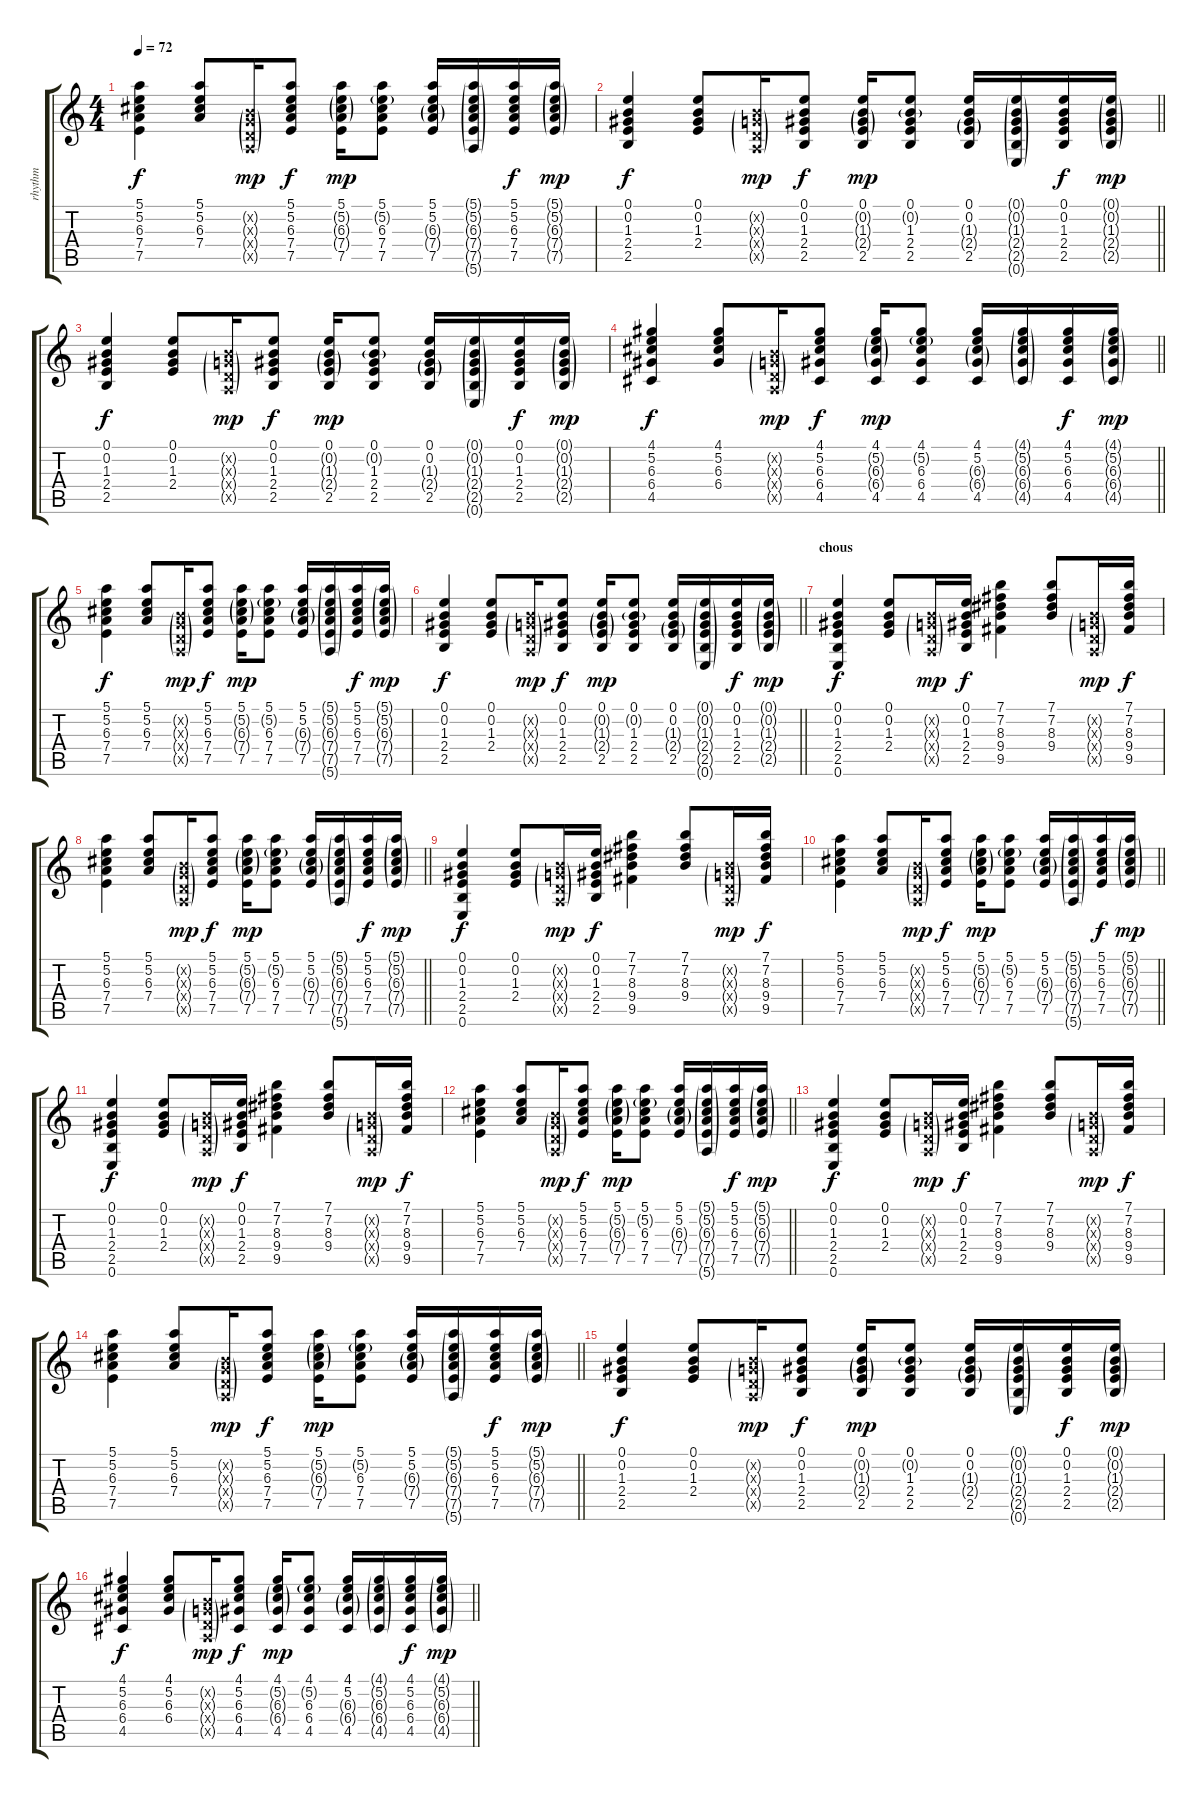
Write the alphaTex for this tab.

\track ("rhythm" "rhythm") {instrument acousticguitarsteel}
\staff {score tabs}
\tuning (E4 B3 G3 D3 A2 E2) {hide}
\ts (4 4)
\tempo 72
\clef g2
\ks c
(5.1 5.2 6.3 7.4 7.5).4{dy f} (5.1 5.2 6.3 7.4).8 (0.2{g x} 0.3{g x} 0.4{g x} 0.5{g x}).16{dy mp} (5.1 5.2 6.3 7.4 7.5).8{dy f} (5.1 5.2{g} 6.3{g} 7.4{g} 7.5).16{dy mp} (5.1 5.2{g} 6.3 7.4 7.5).8 (5.1 5.2 6.3{g} 7.4{g} 7.5).16 (5.1{g} 5.2{g} 6.3{g} 7.4{g} 7.5{g} 5.6{g}).16 (5.1 5.2 6.3 7.4 7.5).16{dy f} (5.1{g} 5.2{g} 6.3{g} 7.4{g} 7.5{g}).16{dy mp} |
\barLineRight lightlight
(0.1 0.2 1.3 2.4 2.5).4{dy f} (0.1 0.2 1.3 2.4).8 (0.2{g x} 0.3{g x} 0.4{g x} 0.5{g x}).16{dy mp} (0.1 0.2 1.3 2.4 2.5).8{dy f} (0.1 0.2{g} 1.3{g} 2.4{g} 2.5).16{dy mp} (0.1 0.2{g} 1.3 2.4 2.5).8 (0.1 0.2 1.3{g} 2.4{g} 2.5).16 (0.1{g} 0.2{g} 1.3{g} 2.4{g} 2.5{g} 0.6{g}).16 (0.1 0.2 1.3 2.4 2.5).16{dy f} (0.1{g} 0.2{g} 1.3{g} 2.4{g} 2.5{g}).16{dy mp} |
(0.1 0.2 1.3 2.4 2.5).4{dy f} (0.1 0.2 1.3 2.4).8 (0.2{g x} 0.3{g x} 0.4{g x} 0.5{g x}).16{dy mp} (0.1 0.2 1.3 2.4 2.5).8{dy f} (0.1 0.2{g} 1.3{g} 2.4{g} 2.5).16{dy mp} (0.1 0.2{g} 1.3 2.4 2.5).8 (0.1 0.2 1.3{g} 2.4{g} 2.5).16 (0.1{g} 0.2{g} 1.3{g} 2.4{g} 2.5{g} 0.6{g}).16 (0.1 0.2 1.3 2.4 2.5).16{dy f} (0.1{g} 0.2{g} 1.3{g} 2.4{g} 2.5{g}).16{dy mp} |
\barLineRight lightlight
(4.1 5.2 6.3 6.4 4.5).4{dy f} (4.1 5.2 6.3 6.4).8 (0.2{g x} 0.3{g x} 0.4{g x} 0.5{g x}).16{dy mp} (4.1 5.2 6.3 6.4 4.5).8{dy f} (4.1 5.2{g} 6.3{g} 6.4{g} 4.5).16{dy mp} (4.1 5.2{g} 6.3 6.4 4.5).8 (4.1 5.2 6.3{g} 6.4{g} 4.5).16 (4.1{g} 5.2{g} 6.3{g} 6.4{g} 4.5{g}).16 (4.1 5.2 6.3 6.4 4.5).16{dy f} (4.1{g} 5.2{g} 6.3{g} 6.4{g} 4.5{g}).16{dy mp} |
(5.1 5.2 6.3 7.4 7.5).4{dy f} (5.1 5.2 6.3 7.4).8 (0.2{g x} 0.3{g x} 0.4{g x} 0.5{g x}).16{dy mp} (5.1 5.2 6.3 7.4 7.5).8{dy f} (5.1 5.2{g} 6.3{g} 7.4{g} 7.5).16{dy mp} (5.1 5.2{g} 6.3 7.4 7.5).8 (5.1 5.2 6.3{g} 7.4{g} 7.5).16 (5.1{g} 5.2{g} 6.3{g} 7.4{g} 7.5{g} 5.6{g}).16 (5.1 5.2 6.3 7.4 7.5).16{dy f} (5.1{g} 5.2{g} 6.3{g} 7.4{g} 7.5{g}).16{dy mp} |
\barLineRight lightlight
(0.1 0.2 1.3 2.4 2.5).4{dy f} (0.1 0.2 1.3 2.4).8 (0.2{g x} 0.3{g x} 0.4{g x} 0.5{g x}).16{dy mp} (0.1 0.2 1.3 2.4 2.5).8{dy f} (0.1 0.2{g} 1.3{g} 2.4{g} 2.5).16{dy mp} (0.1 0.2{g} 1.3 2.4 2.5).8 (0.1 0.2 1.3{g} 2.4{g} 2.5).16 (0.1{g} 0.2{g} 1.3{g} 2.4{g} 2.5{g} 0.6{g}).16 (0.1 0.2 1.3 2.4 2.5).16{dy f} (0.1{g} 0.2{g} 1.3{g} 2.4{g} 2.5{g}).16{dy mp} |
\section ("" "chous")
(0.1 0.2 1.3 2.4 2.5 0.6).4{dy f} (0.1 0.2 1.3 2.4).8 (0.2{g x} 0.3{g x} 0.4{g x} 0.5{g x}).16{dy mp} (0.1 0.2 1.3 2.4 2.5).16{dy f} (7.1 7.2 8.3 9.4 9.5).4 (7.1 7.2 8.3 9.4).8 (0.2{g x} 0.3{g x} 0.4{g x} 0.5{g x}).16{dy mp} (7.1 7.2 8.3 9.4 9.5).16{dy f} |
\barLineRight lightlight
(5.1 5.2 6.3 7.4 7.5).4 (5.1 5.2 6.3 7.4).8 (0.2{g x} 0.3{g x} 0.4{g x} 0.5{g x}).16{dy mp} (5.1 5.2 6.3 7.4 7.5).8{dy f} (5.1 5.2{g} 6.3{g} 7.4{g} 7.5).16{dy mp} (5.1 5.2{g} 6.3 7.4 7.5).8 (5.1 5.2 6.3{g} 7.4{g} 7.5).16 (5.1{g} 5.2{g} 6.3{g} 7.4{g} 7.5{g} 5.6{g}).16 (5.1 5.2 6.3 7.4 7.5).16{dy f} (5.1{g} 5.2{g} 6.3{g} 7.4{g} 7.5{g}).16{dy mp} |
(0.1 0.2 1.3 2.4 2.5 0.6).4{dy f} (0.1 0.2 1.3 2.4).8 (0.2{g x} 0.3{g x} 0.4{g x} 0.5{g x}).16{dy mp} (0.1 0.2 1.3 2.4 2.5).16{dy f} (7.1 7.2 8.3 9.4 9.5).4 (7.1 7.2 8.3 9.4).8 (0.2{g x} 0.3{g x} 0.4{g x} 0.5{g x}).16{dy mp} (7.1 7.2 8.3 9.4 9.5).16{dy f} |
\barLineRight lightlight
(5.1 5.2 6.3 7.4 7.5).4 (5.1 5.2 6.3 7.4).8 (0.2{g x} 0.3{g x} 0.4{g x} 0.5{g x}).16{dy mp} (5.1 5.2 6.3 7.4 7.5).8{dy f} (5.1 5.2{g} 6.3{g} 7.4{g} 7.5).16{dy mp} (5.1 5.2{g} 6.3 7.4 7.5).8 (5.1 5.2 6.3{g} 7.4{g} 7.5).16 (5.1{g} 5.2{g} 6.3{g} 7.4{g} 7.5{g} 5.6{g}).16 (5.1 5.2 6.3 7.4 7.5).16{dy f} (5.1{g} 5.2{g} 6.3{g} 7.4{g} 7.5{g}).16{dy mp} |
(0.1 0.2 1.3 2.4 2.5 0.6).4{dy f} (0.1 0.2 1.3 2.4).8 (0.2{g x} 0.3{g x} 0.4{g x} 0.5{g x}).16{dy mp} (0.1 0.2 1.3 2.4 2.5).16{dy f} (7.1 7.2 8.3 9.4 9.5).4 (7.1 7.2 8.3 9.4).8 (0.2{g x} 0.3{g x} 0.4{g x} 0.5{g x}).16{dy mp} (7.1 7.2 8.3 9.4 9.5).16{dy f} |
\barLineRight lightlight
(5.1 5.2 6.3 7.4 7.5).4 (5.1 5.2 6.3 7.4).8 (0.2{g x} 0.3{g x} 0.4{g x} 0.5{g x}).16{dy mp} (5.1 5.2 6.3 7.4 7.5).8{dy f} (5.1 5.2{g} 6.3{g} 7.4{g} 7.5).16{dy mp} (5.1 5.2{g} 6.3 7.4 7.5).8 (5.1 5.2 6.3{g} 7.4{g} 7.5).16 (5.1{g} 5.2{g} 6.3{g} 7.4{g} 7.5{g} 5.6{g}).16 (5.1 5.2 6.3 7.4 7.5).16{dy f} (5.1{g} 5.2{g} 6.3{g} 7.4{g} 7.5{g}).16{dy mp} |
(0.1 0.2 1.3 2.4 2.5 0.6).4{dy f} (0.1 0.2 1.3 2.4).8 (0.2{g x} 0.3{g x} 0.4{g x} 0.5{g x}).16{dy mp} (0.1 0.2 1.3 2.4 2.5).16{dy f} (7.1 7.2 8.3 9.4 9.5).4 (7.1 7.2 8.3 9.4).8 (0.2{g x} 0.3{g x} 0.4{g x} 0.5{g x}).16{dy mp} (7.1 7.2 8.3 9.4 9.5).16{dy f} |
\barLineRight lightlight
(5.1 5.2 6.3 7.4 7.5).4 (5.1 5.2 6.3 7.4).8 (0.2{g x} 0.3{g x} 0.4{g x} 0.5{g x}).16{dy mp} (5.1 5.2 6.3 7.4 7.5).8{dy f} (5.1 5.2{g} 6.3{g} 7.4{g} 7.5).16{dy mp} (5.1 5.2{g} 6.3 7.4 7.5).8 (5.1 5.2 6.3{g} 7.4{g} 7.5).16 (5.1{g} 5.2{g} 6.3{g} 7.4{g} 7.5{g} 5.6{g}).16 (5.1 5.2 6.3 7.4 7.5).16{dy f} (5.1{g} 5.2{g} 6.3{g} 7.4{g} 7.5{g}).16{dy mp} |
(0.1 0.2 1.3 2.4 2.5).4{dy f} (0.1 0.2 1.3 2.4).8 (0.2{g x} 0.3{g x} 0.4{g x} 0.5{g x}).16{dy mp} (0.1 0.2 1.3 2.4 2.5).8{dy f} (0.1 0.2{g} 1.3{g} 2.4{g} 2.5).16{dy mp} (0.1 0.2{g} 1.3 2.4 2.5).8 (0.1 0.2 1.3{g} 2.4{g} 2.5).16 (0.1{g} 0.2{g} 1.3{g} 2.4{g} 2.5{g} 0.6{g}).16 (0.1 0.2 1.3 2.4 2.5).16{dy f} (0.1{g} 0.2{g} 1.3{g} 2.4{g} 2.5{g}).16{dy mp} |
\barLineRight lightlight
(4.1 5.2 6.3 6.4 4.5).4{dy f} (4.1 5.2 6.3 6.4).8 (0.2{g x} 0.3{g x} 0.4{g x} 0.5{g x}).16{dy mp} (4.1 5.2 6.3 6.4 4.5).8{dy f} (4.1 5.2{g} 6.3{g} 6.4{g} 4.5).16{dy mp} (4.1 5.2{g} 6.3 6.4 4.5).8 (4.1 5.2 6.3{g} 6.4{g} 4.5).16 (4.1{g} 5.2{g} 6.3{g} 6.4{g} 4.5{g}).16 (4.1 5.2 6.3 6.4 4.5).16{dy f} (4.1{g} 5.2{g} 6.3{g} 6.4{g} 4.5{g}).16{dy mp}
